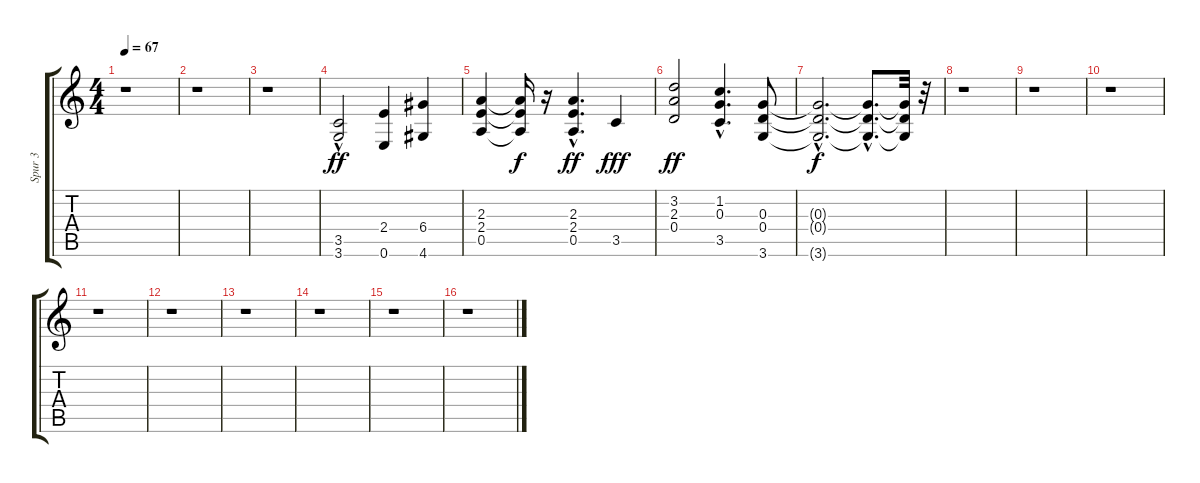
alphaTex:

\track ("Spur 3" "Spur 3") {instrument overdrivenguitar}
\staff {score tabs}
\tuning (E4 B3 G3 D3 A2 E2) {hide}
\ts (4 4)
\tempo 67
\clef g2
\ks c
r.1{dy ff instrument overdrivenguitar} |
r.1 |
r.1 |
(3.5 3.6{hac}).2 (2.4 0.6).4 (6.4 4.6).4 |
(2.3 2.4 0.5).4 (2.3{t} 2.4{t} 0.5{t}).16{dy f} r.16 (2.3{hac} 2.4 0.5{hac}).4{d dy ff} 3.5.4{dy fff} |
(3.2 2.3 0.4).2{dy ff} (1.2{hac} 0.3{hac} 3.5{hac}).4{d} (0.3 0.4 3.6).8 |
(0.3{hac t} 0.4{hac t} 3.6{hac t}).2{d dy f} (0.3{hac t} 0.4{hac t} 3.6{hac t}).8{d} (0.3{t} 0.4{t} 3.6{t}).32 r.32 |
r.1 |
r.1 |
r.1 |
r.1 |
r.1 |
r.1 |
r.1 |
r.1 |
r.1
